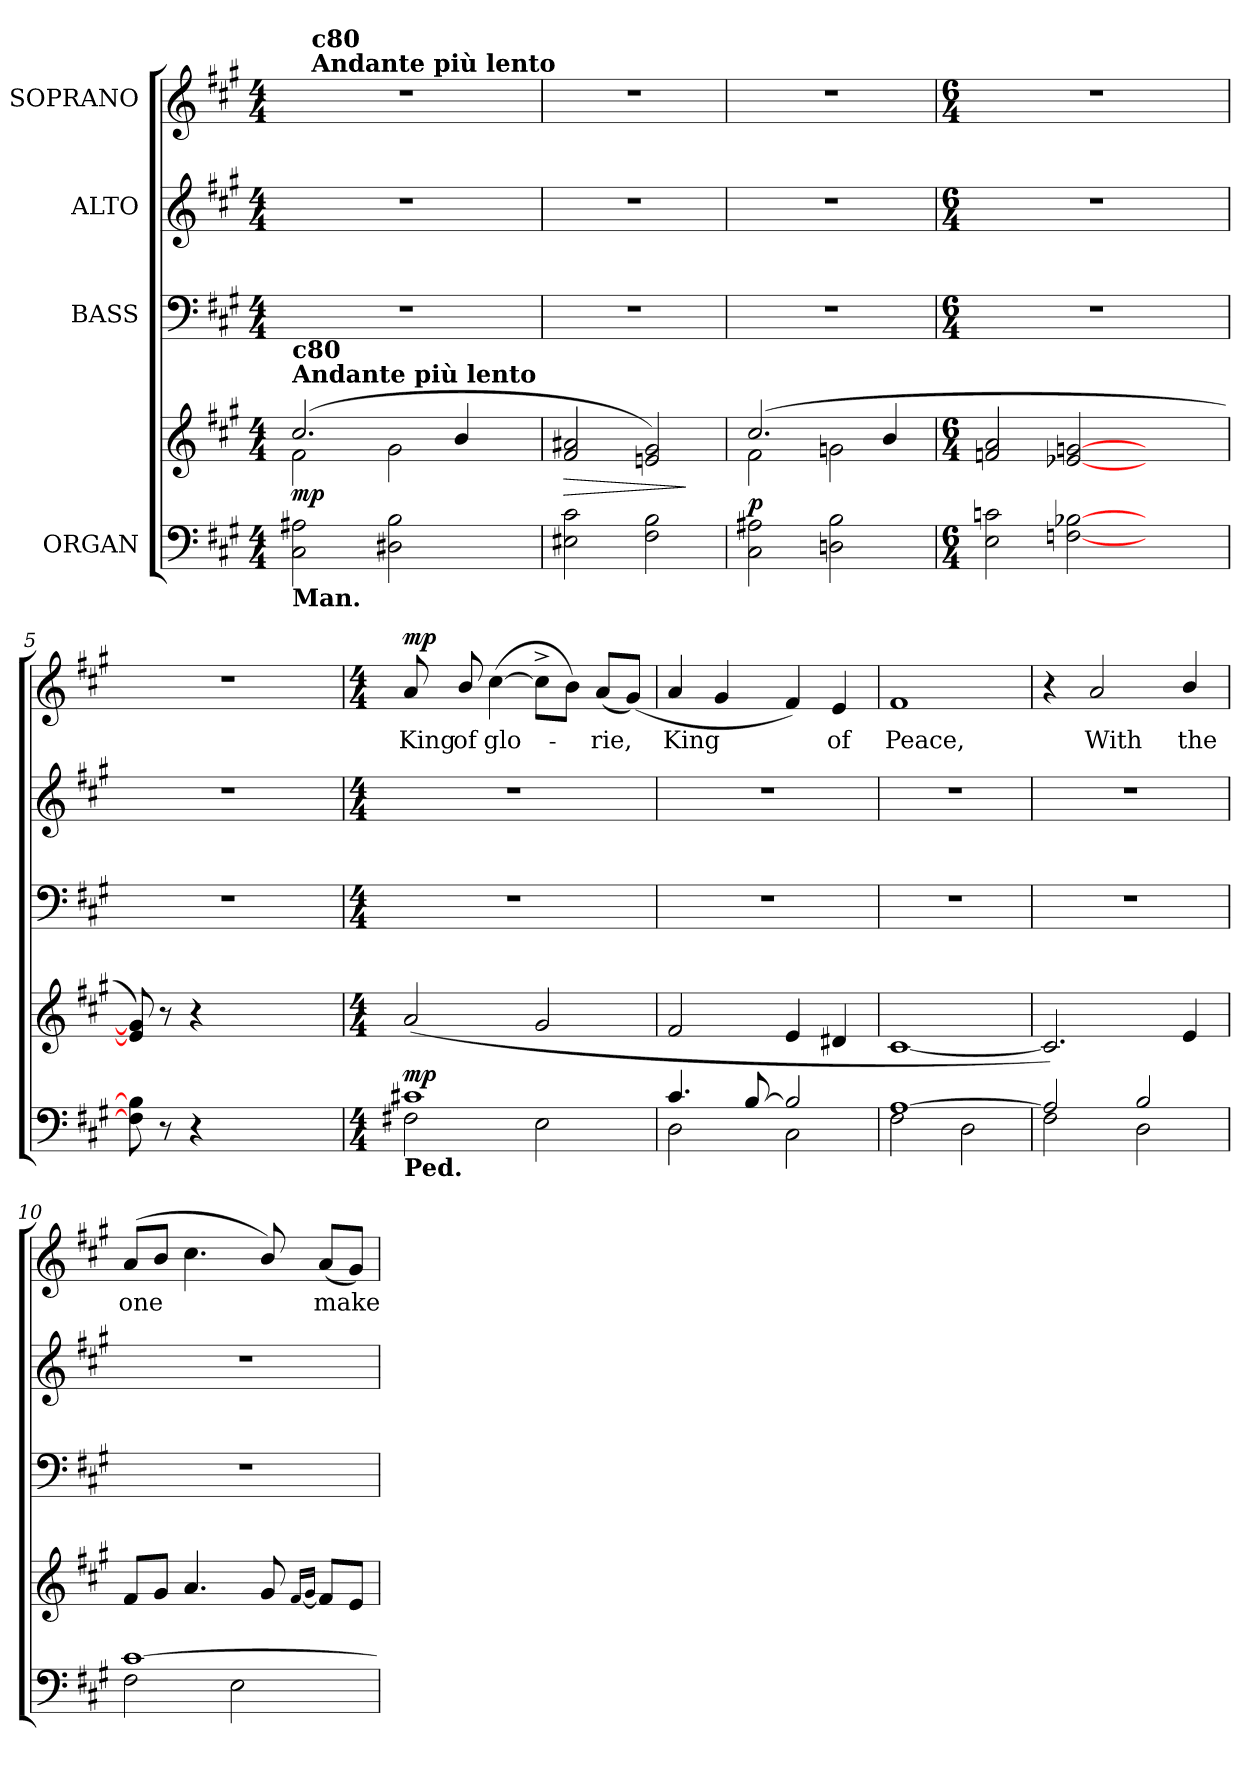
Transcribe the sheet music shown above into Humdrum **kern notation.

**kern	**kern	**dynam	**kern	**kern	**kern	**text	**dynam
*part4	*part4	*part4	*part3	*part2	*part1	*part1	*part1
*staff5	*staff4	*staff4/5	*staff3	*staff2	*staff1	*staff1	*staff1
*I"ORGAN	*	*	*I"BASS	*I"ALTO	*I"SOPRANO	*	*
!!LO:PB:g=z
*stria5	*stria5	*	*stria5	*stria5	*stria5	*	*
*clefF4	*clefG2	*	*clefF4	*clefG2	*clefG2	*	*
*k[f#c#g#]	*k[f#c#g#]	*	*k[f#c#g#]	*k[f#c#g#]	*k[f#c#g#]	*	*
*A:	*A:	*	*A:	*A:	*A:	*	*
*M4/4	*M4/4	*	*M4/4	*M4/4	*M4/4	*	*
*MM120	*MM120	*	*MM120	*MM120	*MM120	*	*
=1	=1	=1	=1	=1	=1	=1	=1
*	*^	*	*	*	*	*	*
!	!LO:TX:a:B:t=Andante più lento	!	!	!	!	!	!	!
!	!LO:TX:a:B:t=c80	!	!	!	!	!	!	!
!LO:TX:b:B:t=Man.	!	!	!	!	!	!	!	!
!	!	!	!LO:DY:b	!	!	!	!	!
*	*	*	*	*	*	*^	*	*
2C#\ 2A#X\	(>2.cc#/	2f#\	mp	1r	1r	1r	32.ryy	.	.
*	*	*	*	*	*	*MM120	*	*	*
!	!	!	!	!	!	!	!LO:TX:a:B:t=Andante più lento	!	!
!	!	!	!	!	!	!	!LO:TX:a:B:t=c80	!	!
.	.	.	.	.	.	.	2ryy	.	.
2B\ 2D#X\	.	2g#\	.	.	.	.	.	.	.
.	.	.	.	.	.	.	4ryy	.	.
.	4b/	.	.	.	.	.	.	.	.
.	.	.	.	.	.	.	8ryy	.	.
.	.	.	.	.	.	.	16ryy	.	.
.	.	.	.	.	.	.	64ryy	.	.
=2	=2	=2	=2	=2	=2	=2	=2	=2	=2
!	!	!	!LO:HP:b	!	!	!	!	!	!
*	*v	*v	*	*	*	*v	*v	*	*
2E#X\ 2c#\	2f#/ 2a#X/	>	1r	1r	1r	.	.
2F#\ 2B\	2en/ 2g#/)	.	.	.	.	.	.
.	.	]	.	.	.	.	.
=3	=3	=3	=3	=3	=3	=3	=3
*	*^	*	*	*	*	*	*
!	!	!	!LO:DY:a=2	!	!	!	!	!
2C#\ 2A#X\	(>2.cc#/	2f#\	p	1r	1r	1r	.	.
2B\ 2Dn\	.	2gn\	.	.	.	.	.	.
.	4b/	.	.	.	.	.	.	.
*	*v	*v	*	*	*	*	*	*
=4	=4	=4	=4	=4	=4	=4	=4
*M6/4	*M6/4	*	*M6/4	*M6/4	*M6/4	*	*
2E\ 2cn\	2a/ 2fn/	.	1.r	1.r	1.r	.	.
[>2B-X\ [<2Fn\	[<2e-X/ [>2gn/	.	.	.	.	.	.
2ryy	2ryy	.	.	.	.	.	.
=5	=5	=5	=5	=5	=5	=5	=5
!	!	!	!LO:N:vis=1	!LO:N:vis=1	!LO:N:vis=1	!	!
8F\] 8B-\]	8e-/] 8g/])	.	1.r	1.r	1.r	.	.
8r	8r	.	.	.	.	.	.
4r	4r	.	.	.	.	.	.
1ryy	1ryy	.	.	.	.	.	.
=6	=6	=6	=6	=6	=6	=6	=6
*M4/4	*M4/4	*	*M4/4	*M4/4	*M4/4	*	*
*^	*	*	*	*	*	*	*
!LO:TX:b:B:t=Ped.	!	!	!	!	!	!	!	!
!	!	!	!LO:DY:a=2	!	!	!	!LO:LY:b:cj	!LO:DY:a
1c#X	2F#X\	(>2a/	mp	1r	1r	8a/	King	mp
!	!	!	!	!	!	!	!LO:LY:b:cj	!
.	.	.	.	.	.	8b/	of	.
!	!	!	!	!	!	!	!LO:LY:b	!
.	.	.	.	.	.	(>[>4cc#\	glo-	.
.	2E\	2g#/	.	.	.	8cc#^<\L]	.	.
.	.	.	.	.	.	8b\J)	.	.
!	!	!	!	!	!	!	!LO:LY:b	!
.	.	.	.	.	.	(<8a/L	-rie,	.
.	.	.	.	.	.	(<8g#/J)	.	.
!!LO:LB:g=z
=7	=7	=7	=7	=7	=7	=7	=7	=7
!	!	!	!	!	!	!	!LO:LY:b	!
4.c#/	2D\	2f#/	.	1r	1r	4a/	King	.
.	.	.	.	.	.	4g#/	.	.
[<8B/	.	.	.	.	.	.	.	.
2B/]	2C#\	4e/	.	.	.	4f#/)	.	.
!	!	!	!	!	!	!	!LO:LY:b:cj	!
.	.	4d#X/	.	.	.	4e/	of	.
=8	=8	=8	=8	=8	=8	=8	=8	=8
!	!	!	!	!	!	!	!LO:LY:b:cj	!
[>1A	2F#\	[<1c#	.	1r	1r	1f#	Peace,	.
.	2D\	.	.	.	.	.	.	.
=9	=9	=9	=9	=9	=9	=9	=9	=9
2A/]	2F#\	2.c#/])	.	1r	1r	4r	.	.
!	!	!	!	!	!	!	!LO:LY:b:cj	!
.	.	.	.	.	.	2a/	With	.
2B/	2D\	.	.	.	.	.	.	.
!	!	!	!	!	!	!	!LO:LY:b:cj	!
.	.	4e/	.	.	.	4b/	the	.
=10	=10	=10	=10	=10	=10	=10	=10	=10
!	!	!	!	!	!	!	!LO:LY:b	!
[>1c#	2F#\	8f#/L	.	1r	1r	(>8a/L	one	.
.	.	8g#/J	.	.	.	8b/J	.	.
.	.	4.a/	.	.	.	4.cc#\	.	.
.	2E\	.	.	.	.	.	.	.
.	.	8g#/	.	.	.	8b/)	.	.
.	.	[<16qf#/L	.	.	.	.	.	.
.	.	16qg#/J	.	.	.	.	.	.
!	!	!	!	!	!	!	!LO:LY:b	!
.	.	8f#/L]	.	.	.	(<8a/L	make	.
.	.	8e/J	.	.	.	8g#/J)	.	.
*v	*v	*	*	*	*	*	*	*
=	=	=	=	=	=	=	=
*-	*-	*-	*-	*-	*-	*-	*-
